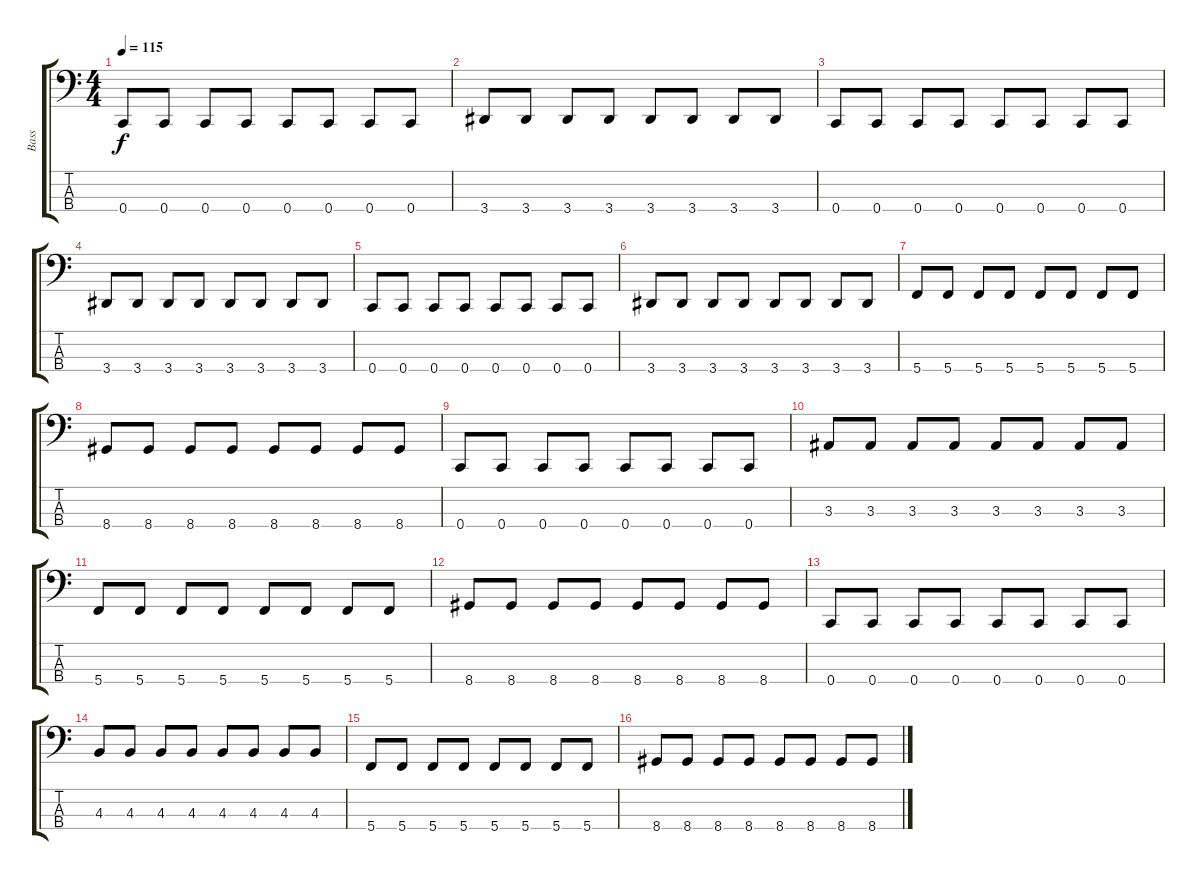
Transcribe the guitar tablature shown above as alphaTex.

\track ("Bass" "Bass") {instrument electricbasspick}
\staff {score tabs}
\tuning (F2 C2 G1 C1) {hide}
\ts (4 4)
\tempo 115
\clef f4
\ks c
0.4.8{dy f} 0.4.8 0.4.8 0.4.8 0.4.8 0.4.8 0.4.8 0.4.8 |
3.4.8 3.4.8 3.4.8 3.4.8 3.4.8 3.4.8 3.4.8 3.4.8 |
0.4.8 0.4.8 0.4.8 0.4.8 0.4.8 0.4.8 0.4.8 0.4.8 |
3.4.8 3.4.8 3.4.8 3.4.8 3.4.8 3.4.8 3.4.8 3.4.8 |
0.4.8 0.4.8 0.4.8 0.4.8 0.4.8 0.4.8 0.4.8 0.4.8 |
3.4.8 3.4.8 3.4.8 3.4.8 3.4.8 3.4.8 3.4.8 3.4.8 |
5.4.8 5.4.8 5.4.8 5.4.8 5.4.8 5.4.8 5.4.8 5.4.8 |
8.4.8 8.4.8 8.4.8 8.4.8 8.4.8 8.4.8 8.4.8 8.4.8 |
0.4.8 0.4.8 0.4.8 0.4.8 0.4.8 0.4.8 0.4.8 0.4.8 |
3.3.8 3.3.8 3.3.8 3.3.8 3.3.8 3.3.8 3.3.8 3.3.8 |
5.4.8 5.4.8 5.4.8 5.4.8 5.4.8 5.4.8 5.4.8 5.4.8 |
8.4.8 8.4.8 8.4.8 8.4.8 8.4.8 8.4.8 8.4.8 8.4.8 |
0.4.8 0.4.8 0.4.8 0.4.8 0.4.8 0.4.8 0.4.8 0.4.8 |
4.3.8 4.3.8 4.3.8 4.3.8 4.3.8 4.3.8 4.3.8 4.3.8 |
5.4.8 5.4.8 5.4.8 5.4.8 5.4.8 5.4.8 5.4.8 5.4.8 |
8.4.8 8.4.8 8.4.8 8.4.8 8.4.8 8.4.8 8.4.8 8.4.8
